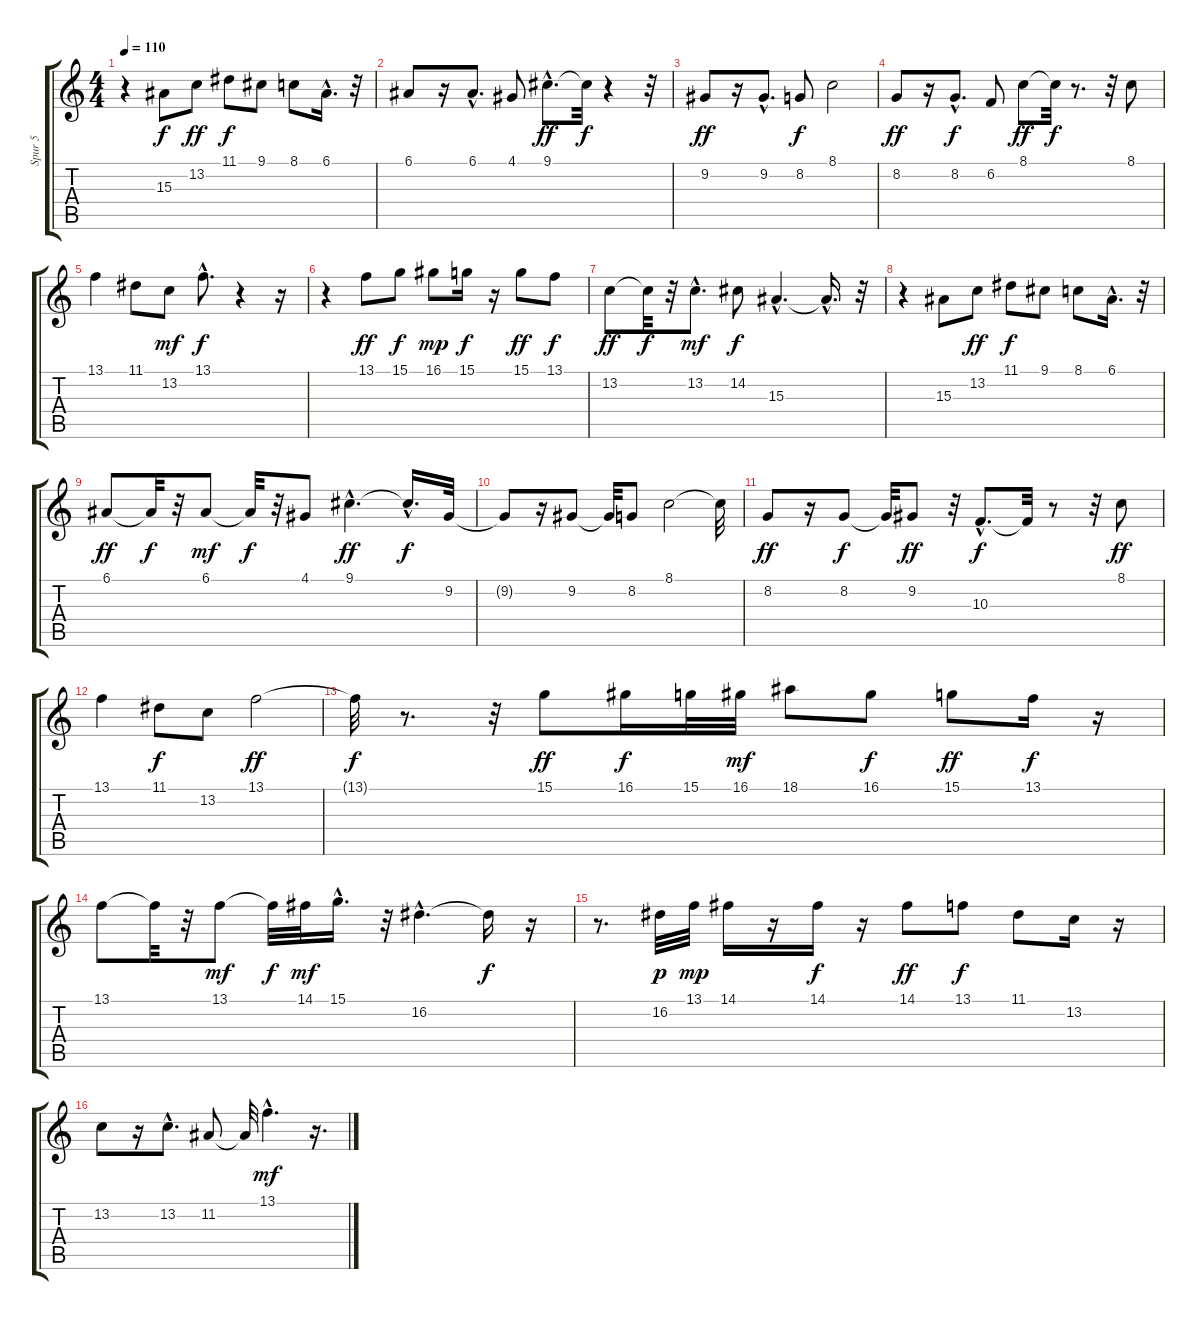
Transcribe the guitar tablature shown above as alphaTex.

\track ("Spur 5" "Spur 5") {instrument panflute}
\staff {score tabs}
\tuning (E4 B3 G3 D3 A2 E2) {hide}
\ts (4 4)
\tempo 110
\clef g2
\ks c
r.4{dy f} 15.3.8 13.2.8{dy ff} 11.1.8{dy f} 9.1.8 8.1.8 6.1{hac}.16{d} r.32 |
6.1.8 r.16 6.1{hac}.8{d} 4.1.8 9.1{hac}.8{d dy ff} 9.1{t}.32{dy f} r.4 r.32 |
9.2.8{dy ff} r.16 9.2{hac}.8{d} 8.2.8{dy f} 8.1.2 |
8.2.8{dy ff} r.16 8.2{hac}.8{d dy f} 6.2.8 8.1.8{dy ff} 8.1{t}.32{dy f} r.8{d} r.32 8.1.8 |
13.1.4 11.1.8 13.2.8{dy mf} 13.1{hac}.8{d dy f} r.4 r.16 |
r.4 13.1.8{dy ff} 15.1.8{dy f} 16.1.8{dy mp} 15.1.16{dy f} r.16 15.1.8{dy ff} 13.1.8{dy f} |
13.2.8{dy ff} 13.2{t}.32{dy f} r.32 13.2{hac}.8{d dy mf} 14.2.8{dy f} 15.3{hac}.4{d} 15.3{hac t}.16{d} r.32 |
r.4 15.3.8 13.2.8{dy ff} 11.1.8{dy f} 9.1.8 8.1.8 6.1{hac}.16{d} r.32 |
6.1.8{dy ff} 6.1{t}.32{dy f} r.32 6.1.8{dy mf} 6.1{t}.32{dy f} r.32 4.1.8 9.1{hac}.4{d dy ff} 9.1{hac t}.16{d dy f} 9.2.32 |
9.2{t}.8 r.16 9.2.8 9.2{t}.32 8.2.8 8.1.2 8.1{t}.32 |
8.2.8{dy ff} r.16 8.2.8{dy f} 8.2{t}.32 9.2.8{dy ff} r.32 10.3{hac}.8{d dy f} 10.3{t}.32 r.8 r.32 8.1.8{dy ff} |
13.1.4 11.1.8{dy f} 13.2.8 13.1.2{dy ff} |
13.1{t}.32{dy f} r.8{d} r.32 15.1.8{dy ff} 16.1.16{dy f} 15.1.32 16.1.32{dy mf} 18.1.8 16.1.8{dy f} 15.1.8{dy ff} 13.1.16{dy f} r.16 |
13.1.8 13.1{t}.32 r.32 13.1.8{dy mf} 13.1{t}.32{dy f} 14.1.32{dy mf} 15.1{hac}.16{d} r.32 16.2{hac}.4{d} 16.2{t}.16{dy f} r.16 |
r.8{d} 16.2.32{dy p} 13.1.32{dy mp} 14.1.16 r.16 14.1.16{dy f} r.16 14.1.8{dy ff} 13.1.8{dy f} 11.1.8 13.2.16 r.16 |
13.2.8 r.16 13.2{hac}.8{d} 11.2.8 11.2{t}.32 13.1{hac}.4{d dy mf} r.16{d}
